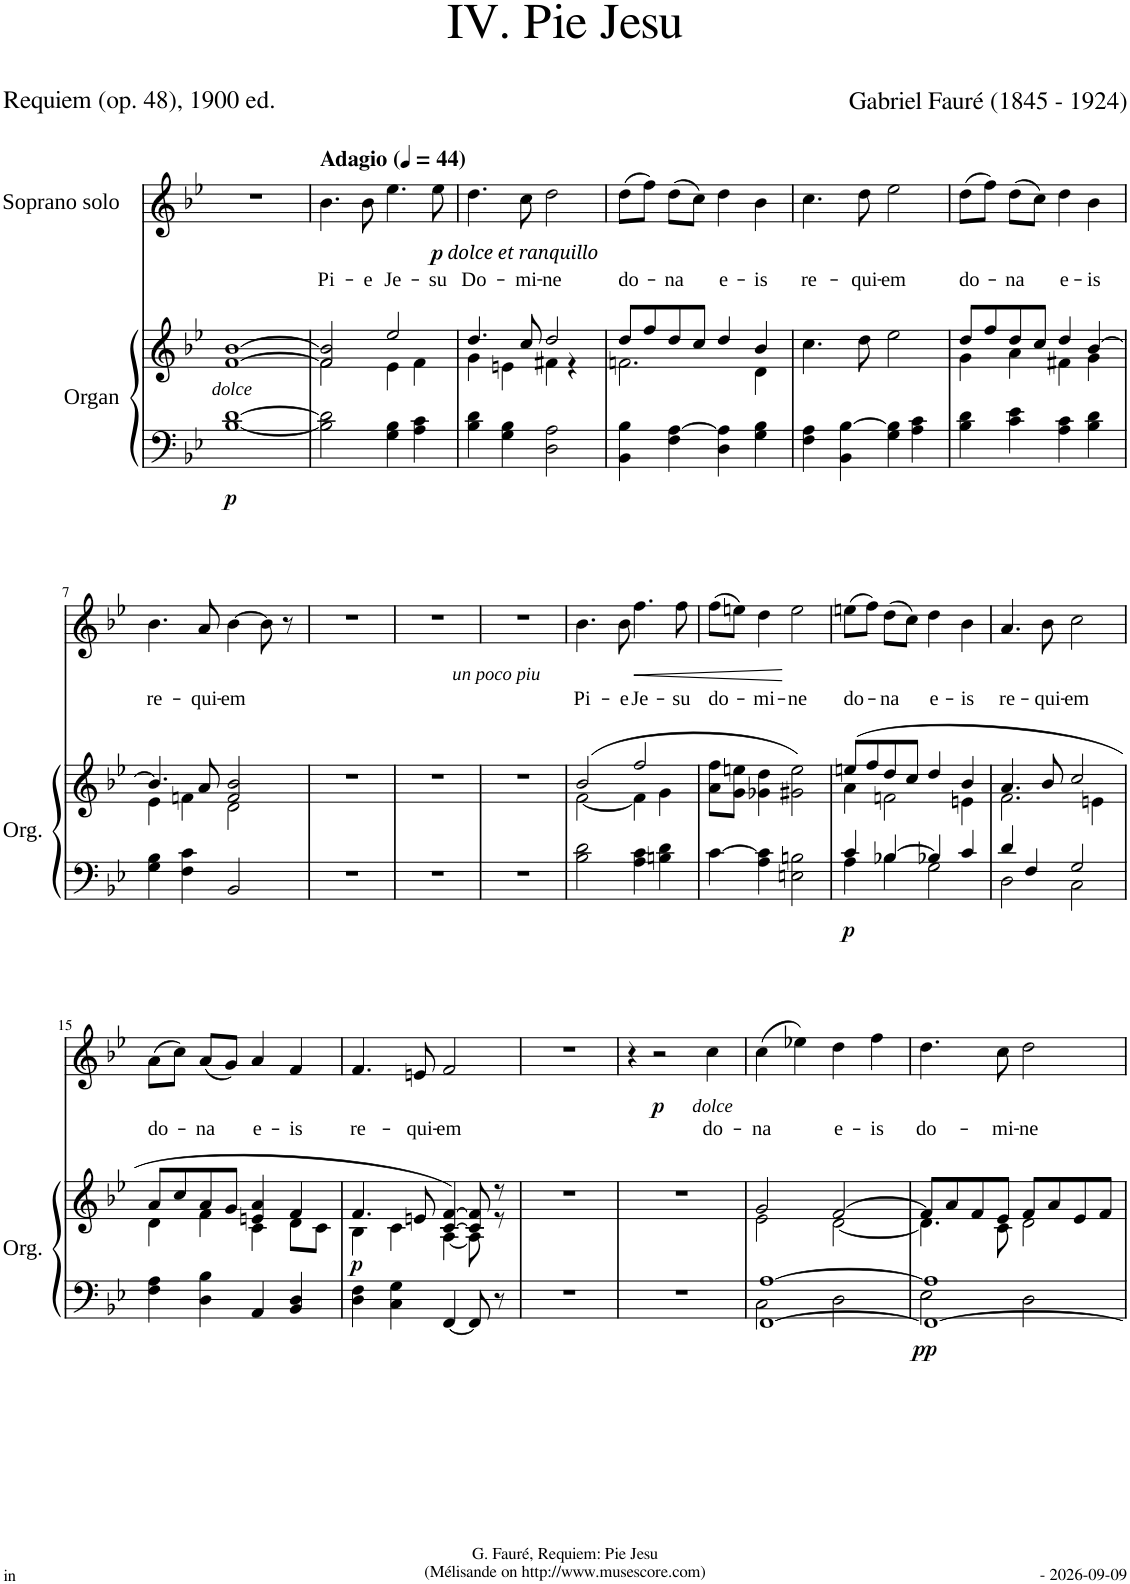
**kern	**kern	**dynam	**kern	**text	**dynam
*part2	*part2	*part2	*part1	*part1	*part1
*staff3	*staff2	*staff2/3	*staff1	*staff1	*staff1
*I"Organ	*	*	*I"Soprano solo	*	*
*I'Org.	*	*	*	*	*
*clefF4	*clefG2	*	*clefG2	*	*
*k[b-e-]	*k[b-e-]	*	*k[b-e-]	*	*
=1	=1	=1	=1	=1	=1
!	!	!LO:DY:b=2	!	!	!
!	!	!LO:DY:n=1:b	!	!	!
[1B- [1d	[1f [1b-	p other-dynamics	1r	.	.
=2	=2	=2	=2	=2	=2
*	*	*	*MM44	*	*
*	*^	*	*	*	*
!	!	!	!	!LO:TX:a:B:t=Adagio	!	!
!	!	!	!	!	!LO:LY:b	!
2B-\] 2d\]	2f/] 2b-/]	2f\	.	4.b-\	Pi-	.
!	!	!	!	!	!LO:LY:b	!
.	.	.	.	8b-\	-e	.
!	!	!	!	!	!LO:LY:b	!
4G\ 4B-\	2ee-/	4e-\	.	4.ee-\	Je-	.
4A\ 4c\	.	4f\	.	.	.	.
!	!	!	!	!	!LO:LY:b	!LO:DY:b
!	!	!	!	!	!	!LO:DY:n=1:b
.	.	.	.	8ee-\	-su	p other-dynamics
=3	=3	=3	=3	=3	=3	=3
!	!	!	!	!	!LO:LY:b	!
4B-\ 4d\	4.dd/	4g\	.	4.dd\	Do-	.
4G\ 4B-\	.	4en\	.	.	.	.
!	!	!	!	!	!LO:LY:b	!
.	8cc/	.	.	8cc\	-mi-	.
!	!	!	!	!	!LO:LY:b	!
2D\ 2A\	2dd/	4f#X\	.	2dd\	-ne	.
.	.	4r	.	.	.	.
=4	=4	=4	=4	=4	=4	=4
!	!	!	!	!	!LO:LY:b	!
4BB-\ 4B-\	8dd/L	2.fn\	.	(8dd\L	do-	.
.	8ff/	.	.	8ff\J)	.	.
!	!	!	!	!	!LO:LY:b	!
4F\ [4A\	8dd/	.	.	(8dd\L	-na	.
.	8cc/J	.	.	8cc\J)	.	.
!	!	!	!	!	!LO:LY:b	!
4D\ 4A\]	4dd/	.	.	4dd\	e-	.
!	!	!	!	!	!LO:LY:b	!
4G\ 4B-\	4b-/	4d\	.	4b-\	-is	.
=5	=5	=5	=5	=5	=5	=5
!	!	!	!	!	!LO:LY:b	!
*	*v	*v	*	*	*	*
4F\ 4A\	4.cc\	.	4.cc\	re-	.
4BB-\ [4B-\	.	.	.	.	.
!	!	!	!	!LO:LY:b	!
.	8dd\	.	8dd\	-qui-	.
!	!	!	!	!LO:LY:b	!
4G\ 4B-\]	2ee-\	.	2ee-\	-em	.
4A\ 4c\	.	.	.	.	.
=6	=6	=6	=6	=6	=6
*	*^	*	*	*	*
!	!	!	!	!	!LO:LY:b	!
4B-\ 4d\	8dd/L	4g\	.	(8dd\L	do-	.
.	8ff/	.	.	8ff\J)	.	.
!	!	!	!	!	!LO:LY:b	!
4c\ 4e-\	8dd/	4a\	.	(8dd\L	-na	.
.	8cc/J	.	.	8cc\J)	.	.
!	!	!	!	!	!LO:LY:b	!
4A\ 4c\	4dd/	4f#X\	.	4dd\	e-	.
!	!	!	!	!	!LO:LY:b	!
4B-\ 4d\	[4b-/	4g\	.	4b-\	-is	.
!!LO:LB:g=z
=7	=7	=7	=7	=7	=7	=7
!	!	!	!	!	!LO:LY:b	!
4G\ 4B-\	4.b-/]	4e-\	.	4.b-\	re-	.
4F\ 4c\	.	4fn\	.	.	.	.
!	!	!	!	!	!LO:LY:b	!
.	8a/	.	.	8a/	-qui-	.
!	!	!	!	!	!LO:LY:b	!
2BB-/	2f/ 2b-/	2d\	.	[4b-\	-em	.
.	.	.	.	8b-\]	.	.
.	.	.	.	8r	.	.
*	*v	*v	*	*	*	*
=8	=8	=8	=8	=8	=8
1r	1r	.	1r	.	.
=9	=9	=9	=9	=9	=9
1r	1r	.	1r	.	.
=10	=10	=10	=10	=10	=10
!	!	!	!	!	!LO:DY:b
1r	1r	.	1r	.	other-dynamics
=11	=11	=11	=11	=11	=11
*	*^	*	*	*	*
!	!	!	!	!	!LO:LY:b	!
2B-\ 2d\	(2b-/	[2f\	.	4.b-\	Pi-	.
!	!	!	!	!	!LO:LY:b	!
.	.	.	.	8b-\	-e	.
!	!	!	!	!	!LO:LY:b	!LO:HP:b
4A\ 4c\	2ff/	4f\]	.	4.ff\	Je-	<
4Bn\ 4d\	.	4g\	.	.	.	.
!	!	!	!	!	!LO:LY:b	!
.	.	.	.	8ff\	-su	.
*	*v	*v	*	*	*	*
=12	=12	=12	=12	=12	=12
!	!	!	!	!LO:LY:b	!
[4c\	8a\ 8ff\L	.	(8ff\L	do-	.
.	8g\ 8een\J	.	8een\J)	.	.
!	!	!	!	!LO:LY:b	!
4A\ 4c\]	4g-X\ 4dd\	.	4dd\	-mi-	.
!	!	!	!	!LO:LY:b	!
2En\ 2Bn\	2g#X\ 2ee\)	.	2ee\	-ne	[
=13	=13	=13	=13	=13	=13
*^	*^	*	*	*	*
!	!	!	!	!LO:DY:b=2	!	!LO:LY:b	!
4c/	4A\	(8een/L	4a\	p	(8een\L	do-	.
.	.	8ff/	.	.	8ff\J)	.	.
!	!	!	!	!	!	!LO:LY:b	!
[4B-X/	4B-X\	8dd/	2fn\	.	(8dd\L	-na	.
.	.	8cc/J	.	.	8cc\J)	.	.
!	!	!	!	!	!	!LO:LY:b	!
4B-X/]	2G\	4dd/	.	.	4dd\	e-	.
!	!	!	!	!	!	!LO:LY:b	!
4c/	.	4b-/	4en\	.	4b-\	-is	.
=14	=14	=14	=14	=14	=14	=14	=14
!	!	!	!	!	!	!LO:LY:b	!
4d/	2D\	4.a/	2.f\	.	4.a/	re-	.
4F/	.	.	.	.	.	.	.
!	!	!	!	!	!	!LO:LY:b	!
.	.	8b-/	.	.	8b-\	-qui-	.
!	!	!	!	!	!	!LO:LY:b	!
2G/	2C\	2cc/	.	.	2cc\	-em	.
.	.	.	4en\	.	.	.	.
*v	*v	*	*	*	*	*	*
!!LO:LB:g=z
=15	=15	=15	=15	=15	=15	=15
!	!	!	!	!	!LO:LY:b	!
4F\ 4A\	8a/L	4d\	.	(8a\L	do-	.
.	8cc/	.	.	8cc\J)	.	.
!	!	!	!	!	!LO:LY:b	!
4D\ 4B-\	8a/	4f\	.	(8a/L	-na	.
.	8g/J	.	.	8g/J)	.	.
!	!	!	!	!	!LO:LY:b	!
4AA/	4en/ 4a/	4c\	.	4a/	e-	.
!	!	!	!	!	!LO:LY:b	!
4BB-/ 4D/	4f/	8d\L	.	4f/	-is	.
.	.	8c\J	.	.	.	.
=16	=16	=16	=16	=16	=16	=16
!	!	!	!LO:DY:b	!	!LO:LY:b	!
4D\ 4F\	4.f/	4B-\	p	4.f/	re-	.
4C\ 4G\	.	4c\	.	.	.	.
!	!	!	!	!	!LO:LY:b	!
.	8en/	.	.	8en/	-qui-	.
!	!	!	!	!	!LO:LY:b	!
[4FF/	[4c/ [4f/)	[4A\	.	2f/	-em	.
8FF/]	8c/] 8f/]	8A\]	.	.	.	.
8r	8r	8r	.	.	.	.
*	*v	*v	*	*	*	*
=17	=17	=17	=17	=17	=17
1r	1r	.	1r	.	.
=18	=18	=18	=18	=18	=18
1r	1r	.	4r	.	.
!	!	!	!	!	!LO:DY:b
.	.	.	2r	.	p
!	!	!	!	!LO:LY:b	!LO:DY:b
.	.	.	4cc\	do-	other-dynamics
=19	=19	=19	=19	=19	=19
*^	*^	*	*	*	*
!	!	!	!	!	!	!LO:LY:b	!
[1FF [1A	2C\	2g/	2e-\	.	(4cc\	-na	.
.	.	.	.	.	4ee-X\)	.	.
!	!	!	!	!	!	!LO:LY:b	!
.	2D\	[2f/	[2d\	.	4dd\	e-	.
!	!	!	!	!	!	!LO:LY:b	!
.	.	.	.	.	4ff\	-is	.
=20	=20	=20	=20	=20	=20	=20	=20
!	!	!	!	!LO:DY:b=2	!	!LO:LY:b	!
1FF_ 1A]	2E-\	8f/L]	4.d\]	pp	4.dd\	do-	.
.	.	8a/	.	.	.	.	.
.	.	8f/	.	.	.	.	.
!	!	!	!	!	!	!LO:LY:b	!
.	.	8e-/J	8c\	.	8cc\	-mi-	.
!	!	!	!	!	!	!LO:LY:b	!
.	2D\	8f/L	2d\	.	2dd\	-ne	.
.	.	8a/	.	.	.	.	.
.	.	8e-/	.	.	.	.	.
.	.	8f/J	.	.	.	.	.
*v	*v	*	*	*	*	*	*
*	*v	*v	*	*	*	*
=	=	=	=	=	=
*-	*-	*-	*-	*-	*-
